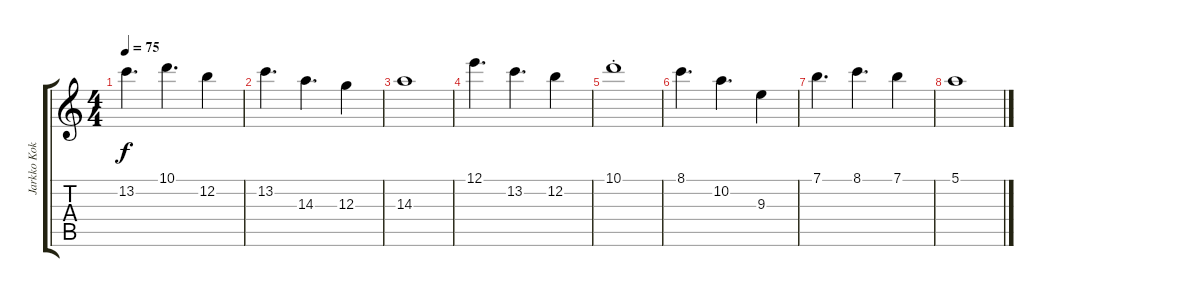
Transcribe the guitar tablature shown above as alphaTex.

\track ("Jarkko Kokko (main lead guitar)" "Jarkko Kok") {instrument distortionguitar}
\staff {score tabs}
\tuning (E4 B3 G3 D3 A2 E2) {hide}
\ts (4 4)
\tempo 75
\clef g2
\ks aminor
13.2.4{d dy f} 10.1.4{d} 12.2.4 |
13.2.4{d volume 6} 14.3.4{d} 12.3.4 |
14.3.1 |
12.1.4{d volume 5} 13.2.4{d} 12.2.4 |
10.1{st}.1{volume 0} |
8.1.4{d} 10.2.4{d} 9.3.4 |
7.1.4{d} 8.1.4{d} 7.1.4 |
5.1.1
